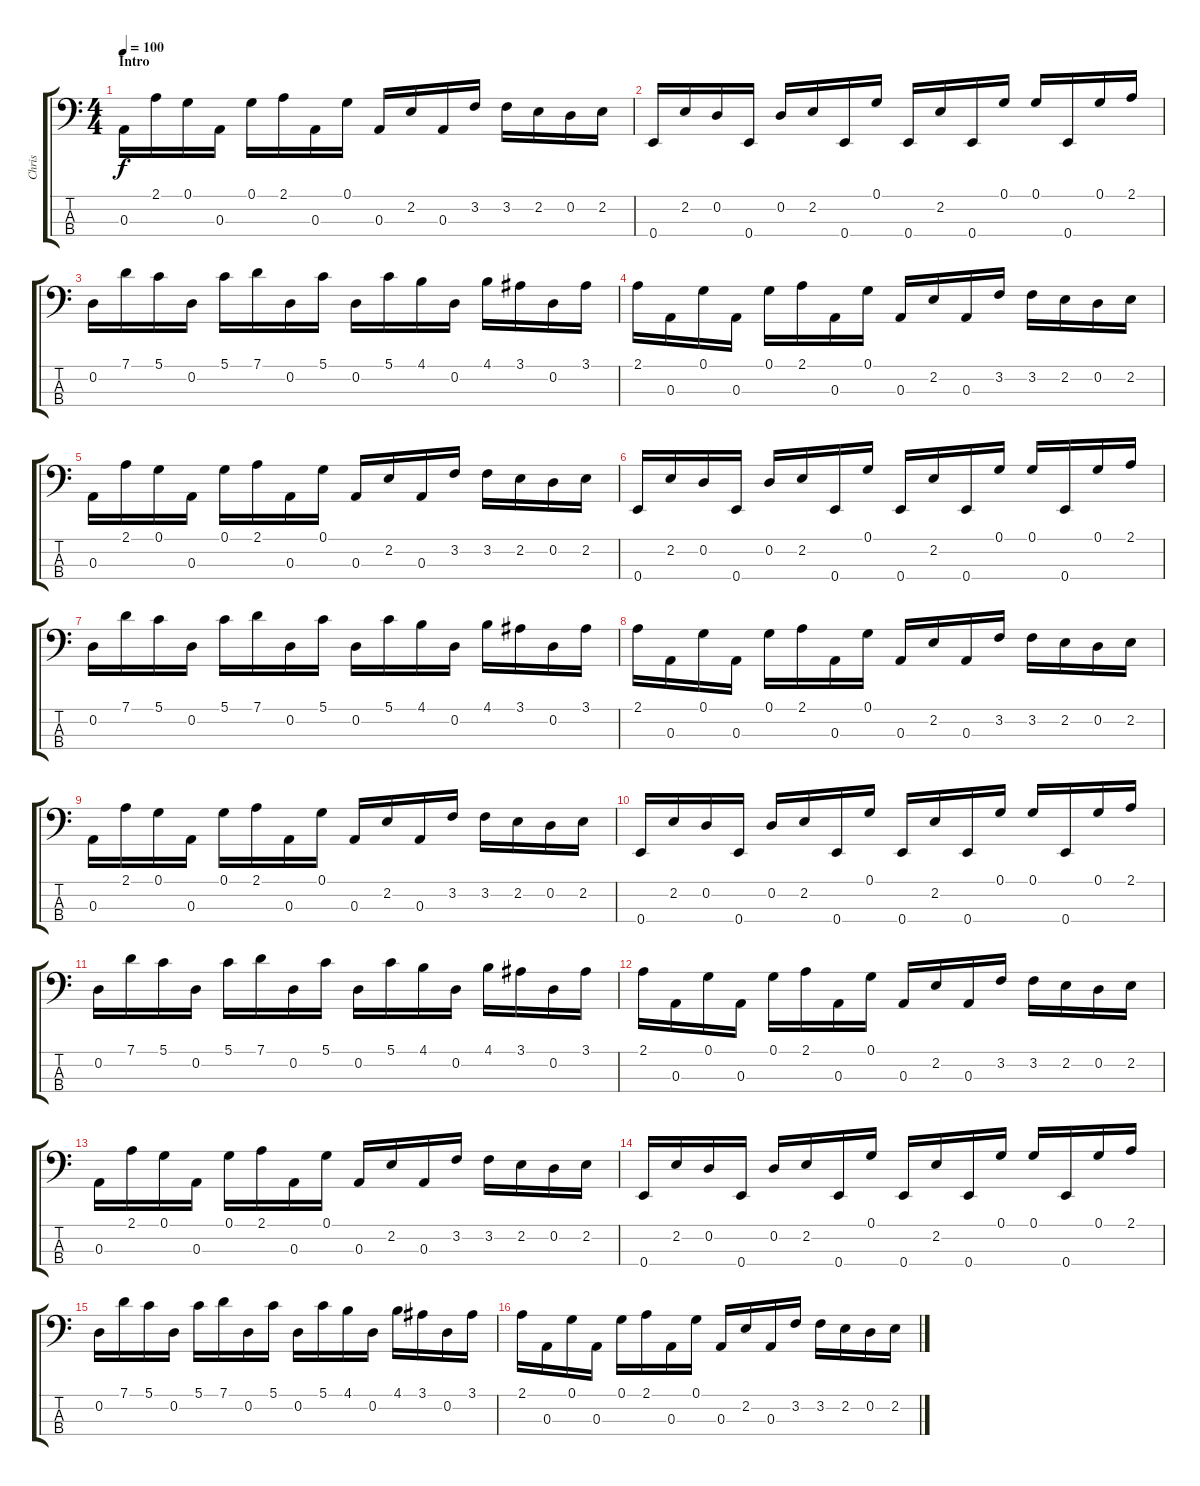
\track ("Chris" "Chris") {instrument electricbassfinger}
\staff {score tabs}
\tuning (G2 D2 A1 E1) {hide}
\ts (4 4)
\section ("" "Intro")
\tempo 100
\clef f4
\ks c
0.3.16{dy f instrument electricbassfinger} 2.1.16 0.1.16 0.3.16 0.1.16 2.1.16 0.3.16 0.1.16 0.3.16 2.2.16 0.3.16 3.2.16 3.2.16 2.2.16 0.2.16 2.2.16 |
0.4.16 2.2.16 0.2.16 0.4.16 0.2.16 2.2.16 0.4.16 0.1.16 0.4.16 2.2.16 0.4.16 0.1.16 0.1.16 0.4.16 0.1.16 2.1.16 |
0.2.16 7.1.16 5.1.16 0.2.16 5.1.16 7.1.16 0.2.16 5.1.16 0.2.16 5.1.16 4.1.16 0.2.16 4.1.16 3.1.16 0.2.16 3.1.16 |
2.1.16 0.3.16 0.1.16 0.3.16 0.1.16 2.1.16 0.3.16 0.1.16 0.3.16 2.2.16 0.3.16 3.2.16 3.2.16 2.2.16 0.2.16 2.2.16 |
0.3.16 2.1.16 0.1.16 0.3.16 0.1.16 2.1.16 0.3.16 0.1.16 0.3.16 2.2.16 0.3.16 3.2.16 3.2.16 2.2.16 0.2.16 2.2.16 |
0.4.16 2.2.16 0.2.16 0.4.16 0.2.16 2.2.16 0.4.16 0.1.16 0.4.16 2.2.16 0.4.16 0.1.16 0.1.16 0.4.16 0.1.16 2.1.16 |
0.2.16 7.1.16 5.1.16 0.2.16 5.1.16 7.1.16 0.2.16 5.1.16 0.2.16 5.1.16 4.1.16 0.2.16 4.1.16 3.1.16 0.2.16 3.1.16 |
2.1.16 0.3.16 0.1.16 0.3.16 0.1.16 2.1.16 0.3.16 0.1.16 0.3.16 2.2.16 0.3.16 3.2.16 3.2.16 2.2.16 0.2.16 2.2.16 |
0.3.16 2.1.16 0.1.16 0.3.16 0.1.16 2.1.16 0.3.16 0.1.16 0.3.16 2.2.16 0.3.16 3.2.16 3.2.16 2.2.16 0.2.16 2.2.16 |
0.4.16 2.2.16 0.2.16 0.4.16 0.2.16 2.2.16 0.4.16 0.1.16 0.4.16 2.2.16 0.4.16 0.1.16 0.1.16 0.4.16 0.1.16 2.1.16 |
0.2.16 7.1.16 5.1.16 0.2.16 5.1.16 7.1.16 0.2.16 5.1.16 0.2.16 5.1.16 4.1.16 0.2.16 4.1.16 3.1.16 0.2.16 3.1.16 |
2.1.16 0.3.16 0.1.16 0.3.16 0.1.16 2.1.16 0.3.16 0.1.16 0.3.16 2.2.16 0.3.16 3.2.16 3.2.16 2.2.16 0.2.16 2.2.16 |
0.3.16 2.1.16 0.1.16 0.3.16 0.1.16 2.1.16 0.3.16 0.1.16 0.3.16 2.2.16 0.3.16 3.2.16 3.2.16 2.2.16 0.2.16 2.2.16 |
0.4.16 2.2.16 0.2.16 0.4.16 0.2.16 2.2.16 0.4.16 0.1.16 0.4.16 2.2.16 0.4.16 0.1.16 0.1.16 0.4.16 0.1.16 2.1.16 |
0.2.16 7.1.16 5.1.16 0.2.16 5.1.16 7.1.16 0.2.16 5.1.16 0.2.16 5.1.16 4.1.16 0.2.16 4.1.16 3.1.16 0.2.16 3.1.16 |
2.1.16 0.3.16 0.1.16 0.3.16 0.1.16 2.1.16 0.3.16 0.1.16 0.3.16 2.2.16 0.3.16 3.2.16 3.2.16 2.2.16 0.2.16 2.2.16
